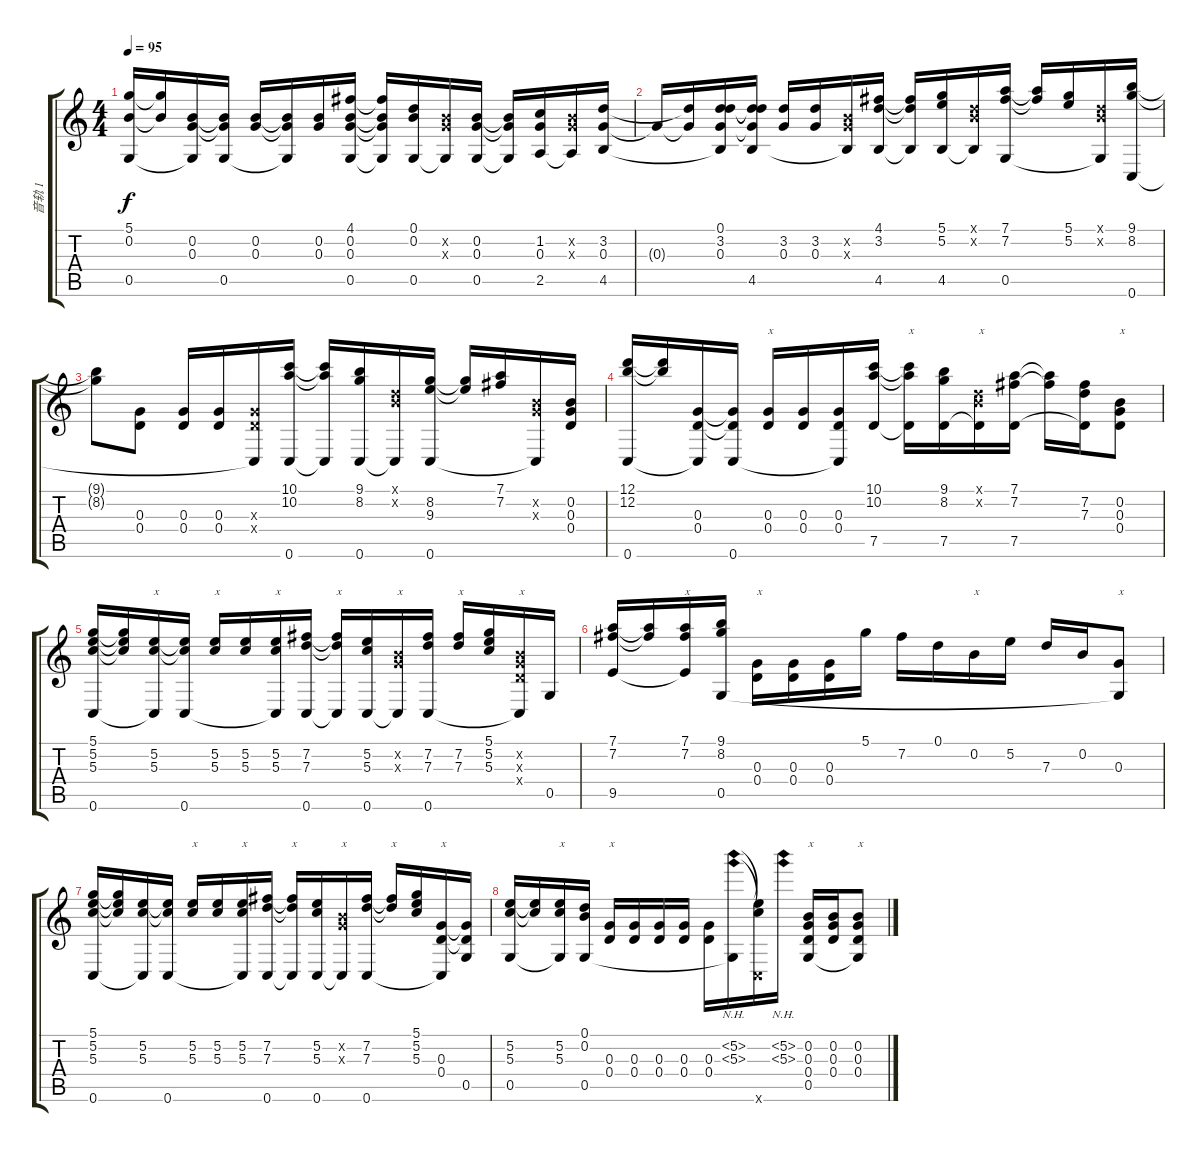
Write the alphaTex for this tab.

\track ("音轨 1" "音轨 1") {instrument acousticguitarsteel}
\staff {score tabs}
\tuning (D4 B3 G3 D3 G2 C2) {hide}
\ts (4 4)
\tempo 95
\clef g2
\ks c
(5.1 0.2 0.5).16{dy f} (5.1{t} 0.2{t}).16 (0.2 0.3 0.5{t}).16 (0.2{t} 0.3{t} 0.5).16 (0.2 0.3).16 (0.2{t} 0.3{t} 0.5{t}).16 (0.2 0.3).16 (4.1 0.2 0.3 0.5).16 (4.1{t} 0.2{t} 0.3{t} 0.5{t}).16 (0.1 0.2 0.5).16 (0.2{x} 0.3{x} 0.5{t}).16 (0.2 0.3 0.5).16 (0.2{t} 0.3{t} 0.5{t}).16 (1.2 0.3 2.5).16 (0.2{x} 0.3{x} 2.5{t}).16 (3.2 0.3 4.5).16 |
0.3{t}.16 (3.2{t} 0.3{t}).16 (0.1 3.2 0.3 4.5{t}).16 (0.1{t} 3.2{t} 0.3{t} 4.5).16 (3.2 0.3).16 (3.2 0.3).16 (0.2{x} 0.3{x} 4.5{t}).16 (4.1 3.2 4.5).16 (4.1{t} 3.2{t} 4.5{t}).16 (5.1 5.2 4.5).16 (0.1{x} 0.2{x} 4.5{t}).16 (7.1 7.2 0.5).16 (7.1{t} 7.2{t}).16 (5.1 5.2).16 (0.1{x} 0.2{x} 0.5{t}).16 (9.1 8.2 0.6).16 |
(9.1{t} 8.2{t}).8 (0.3 0.4).8 (0.3 0.4).16 (0.3 0.4).16 (0.3{x} 0.4{x} 0.6{t}).16 (10.1 10.2 0.6).16 (10.1{t} 10.2{t} 0.6{t}).16 (9.1 8.2 0.6).16 (0.1{x} 0.2{x} 0.6{t}).16 (8.2 9.3 0.6).16 (8.2{t} 9.3{t}).16 (7.1 7.2).16 (0.2{x} 0.3{x} 0.6{t}).16 (0.2 0.3 0.4).16 |
(12.1 12.2 0.6).16 (12.1{t} 12.2{t}).16 (0.3 0.4 0.6{t}).16 (0.3{t} 0.4{t} 0.6).16 (0.3 0.4).16{txt "x"} (0.3 0.4).16 (0.3 0.4 0.6{t}).16 (10.1 10.2 7.5).16 (10.1{t} 10.2{t} 7.5{t}).16{txt "x"} (9.1 8.2 7.5).16 (0.1{x} 0.2{x} 7.5{t}).16{txt "x"} (7.1 7.2 7.5).16 (7.1{t} 7.2{t}).16 (7.2 7.3 7.5{t}).16 (0.2 0.3 0.4).8{txt "x"} |
(5.1 5.2 5.3 0.6).16 (5.1{t} 5.2{t} 5.3{t}).16 (5.2 5.3 0.6{t}).16{txt "x"} (5.2{t} 5.3{t} 0.6).16 (5.2 5.3).16{txt "x"} (5.2 5.3).16 (5.2 5.3 0.6{t}).16{txt "x"} (7.2 7.3 0.6).16 (7.2{t} 7.3{t} 0.6{t}).16{txt "x"} (5.2 5.3 0.6).16 (0.2{x} 0.3{x} 0.6{t}).16{txt "x"} (7.2 7.3 0.6).16 (7.2 7.3).16{txt "x"} (5.1 5.2 5.3).16 (0.2{x} 0.3{x} 0.4{x} 0.6{t}).16{txt "x"} 0.5.16 |
(7.1 7.2 9.5).16 (7.1{t} 7.2{t}).16 (7.1 7.2 9.5{t}).16{txt "x"} (9.1 8.2 0.5).16 (0.3 0.4).16{txt "x"} (0.3 0.4).16 (0.3 0.4).16 5.1.16 7.2.16 0.1.16 0.2.16{txt "x"} 5.2.16 7.3.16 0.2.16 (0.3 0.5{t}).8{txt "x"} |
(5.1 5.2 5.3 0.6).16 (5.1{t} 5.2{t} 5.3{t}).16 (5.2 5.3 0.6{t}).16 (5.2{t} 5.3{t} 0.6).16 (5.2 5.3).16{txt "x"} (5.2 5.3).16 (5.2 5.3 0.6{t}).16{txt "x"} (7.2 7.3 0.6).16 (7.2{t} 7.3{t} 0.6{t}).16{txt "x"} (5.2 5.3 0.6).16 (0.2{x} 0.3{x} 0.6{t}).16{txt "x"} (7.2 7.3 0.6).16 (7.2{t} 7.3{t}).16{txt "x"} (5.1 5.2 5.3).16 (0.3 0.4 0.6{t}).16{txt "x"} (0.3{t} 0.4{t} 0.5).16 |
(5.2 5.3 0.5).16 (5.2{t} 5.3{t}).16 (5.2 5.3 0.5{t}).16{txt "x"} (0.1 0.2 0.5).16 (0.3 0.4).16{txt "x"} (0.3 0.4).16 (0.3 0.4).16 (0.3 0.4).16 (0.3 0.4).16 (5.2{nh} 5.3{nh} 0.5{t}).16 (5.2{t} 5.3{t} 0.6{x}).16 (5.2{nh} 5.3{nh}).16 (0.2 0.3 0.4 0.5).16{txt "x"} (0.2 0.3 0.4).16 (0.2 0.3 0.4 0.5{t}).8{txt "x"}
